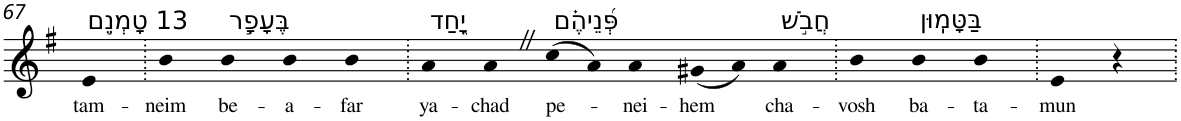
**kern	**text
*part1	*part1
*staff1	*staff1
*I"Piano	*
*I'Pno	*
!!LO:PB:g=z
*clefG2	*
*k[f#]	*
*G:	*
=67	=67
!LO:TX:a:t=13 טָמְנֵ֣ם	!
!	!LO:LY:b
4e	tam-
=68.	=68.
!	!LO:LY:b
4b	-neim
!LO:TX:a:t=בֶּעָפָ֣ר	!
!	!LO:LY:b
4b	be-
!	!LO:LY:b
4b	-a-
!	!LO:LY:b
4b	-far
=69.	=69.
!LO:TX:a:t=יָ֑חַד	!
!	!LO:LY:b
4a	ya-
!	!LO:LY:b
4aZ	-chad
!LO:TX:a:t=פְּ֝נֵיהֶ֗ם	!
!	!LO:LY:b
(8cc	pe-
8a)	.
!	!LO:LY:b
4a	-nei-
!	!LO:LY:b
(8g#X	-hem
8a)	.
!LO:TX:a:t=חֲבֹ֣שׁ	!
!	!LO:LY:b
4a	cha-
=70.	=70.
!	!LO:LY:b
4b	-vosh
!LO:TX:a:t=בַּטָּמֽוּן	!
!	!LO:LY:b
4b	ba-
!	!LO:LY:b
4b	-ta-
=71.	=71.
!	!LO:LY:b
4e	-mun
4r	.
=.	=.
*-	*-
